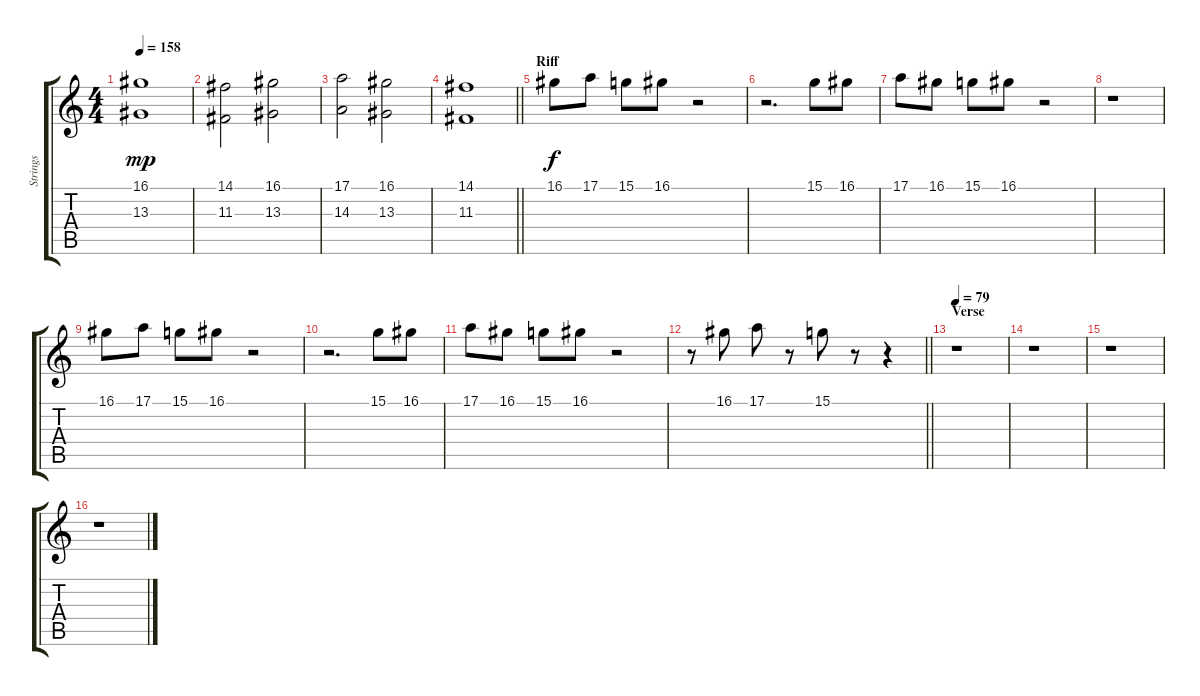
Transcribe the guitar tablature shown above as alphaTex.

\track ("Strings" "Strings") {instrument stringensemble1}
\staff {score tabs}
\tuning (E4 B3 G3 D3 A2 E2) {hide}
\ts (4 4)
\tempo 158
\clef g2
\ks c
(16.1 13.3).1{dy mp} |
(14.1 11.3).2 (16.1 13.3).2 |
(17.1 14.3).2 (16.1 13.3).2 |
\barLineRight lightlight
(14.1 11.3).1 |
\section ("" "Riff")
16.1.8{dy f volume 14} 17.1.8 15.1.8 16.1.8 r.2 |
r.2{d} 15.1.8 16.1.8 |
17.1.8 16.1.8 15.1.8 16.1.8 r.2 |
r.1 |
16.1.8 17.1.8 15.1.8 16.1.8 r.2 |
r.2{d} 15.1.8 16.1.8 |
17.1.8 16.1.8 15.1.8 16.1.8 r.2 |
\barLineRight lightlight
r.8 16.1.8 17.1.8 r.8 15.1.8 r.8 r.4 |
\section ("" "Verse")
\tempo 79
r.1 |
r.1 |
r.1 |
r.1
